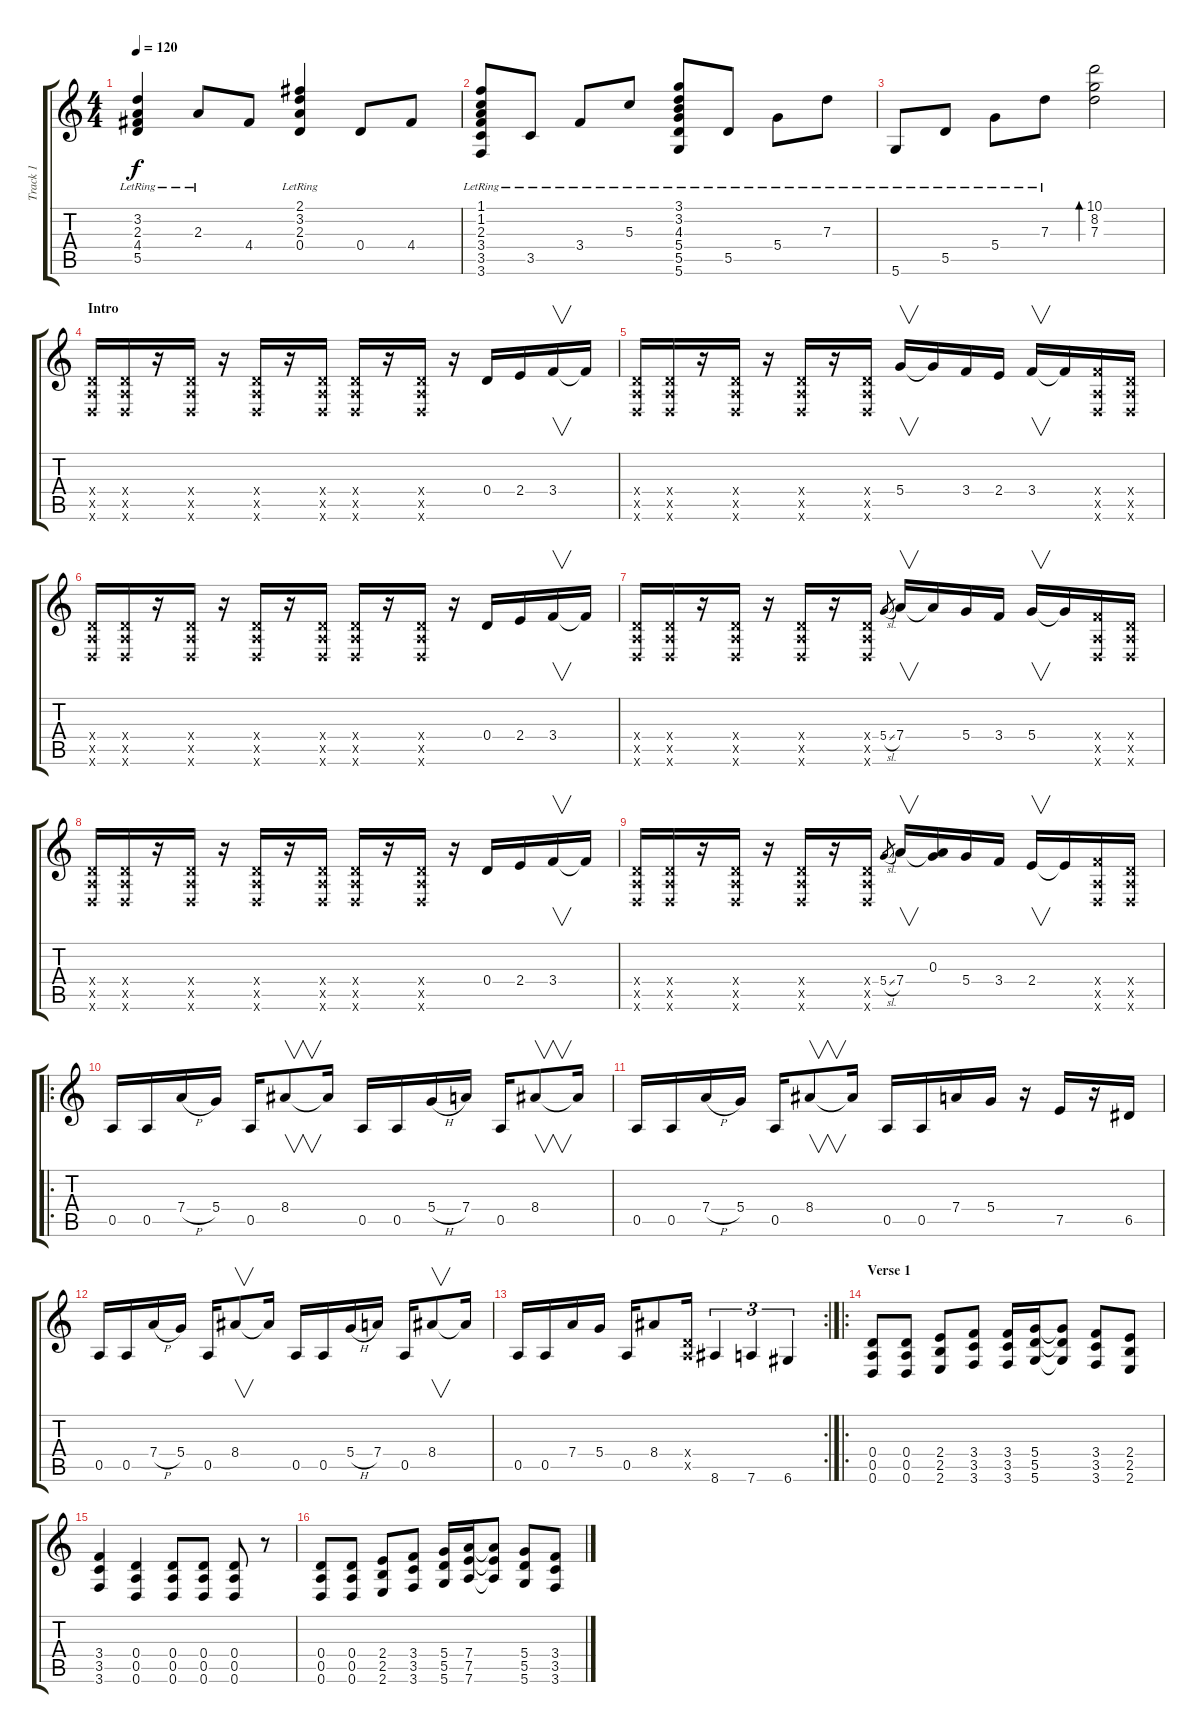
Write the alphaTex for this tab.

\track ("Track 1" "Track 1") {instrument electricguitarjazz}
\staff {score tabs}
\tuning (E4 B3 G3 D3 A2 D2) {hide}
\ts (4 4)
\tempo 120
\clef g2
\ks c
(3.2 2.3 4.4 5.5{lr}).4{dy f} 2.3{lr}.8 4.4.8 (2.1{lr} 3.2{lr} 2.3{lr} 0.4{lr}).4 0.4.8 4.4.8 |
(1.1 1.2{lr} 2.3{lr} 3.4{lr} 3.5{lr} 3.6).8 3.5{lr}.8 3.4{lr}.8 5.3{lr}.8 (3.1 3.2{lr} 4.3{lr} 5.4{lr} 5.5 5.6).8 5.5{lr}.8 5.4{lr}.8 7.3{lr}.8 |
5.6{lr}.8 5.5{lr}.8 5.4{lr}.8 7.3{lr}.8 (10.1 8.2 7.3).2{bd 120} |
\section ("" "Intro")
(0.4{x} 0.5{x} 0.6{x}).16{volume 12 instrument overdrivenguitar} (0.4{x} 0.5{x} 0.6{x}).16 r.16 (0.4{x} 0.5{x} 0.6{x}).16 r.16 (0.4{x} 0.5{x} 0.6{x}).16 r.16 (0.4{x} 0.5{x} 0.6{x}).16 (0.4{x} 0.5{x} 0.6{x}).16 r.16 (0.4{x} 0.5{x} 0.6{x}).16 r.16 0.4.16 2.4.16 3.4.16{v} 3.4{t}.16 |
(0.4{x} 0.5{x} 0.6{x}).16 (0.4{x} 0.5{x} 0.6{x}).16 r.16 (0.4{x} 0.5{x} 0.6{x}).16 r.16 (0.4{x} 0.5{x} 0.6{x}).16 r.16 (0.4{x} 0.5{x} 0.6{x}).16 5.4.16{v} 5.4{t}.16 3.4.16 2.4.16 3.4.16{v} 3.4{t}.16 (3.4{x} 0.5{x} 0.6{x}).16 (0.4{x} 0.5{x} 0.6{x}).16 |
(0.4{x} 0.5{x} 0.6{x}).16 (0.4{x} 0.5{x} 0.6{x}).16 r.16 (0.4{x} 0.5{x} 0.6{x}).16 r.16 (0.4{x} 0.5{x} 0.6{x}).16 r.16 (0.4{x} 0.5{x} 0.6{x}).16 (0.4{x} 0.5{x} 0.6{x}).16 r.16 (0.4{x} 0.5{x} 0.6{x}).16 r.16 0.4.16 2.4.16 3.4.16{v} 3.4{t}.16 |
(0.4{x} 0.5{x} 0.6{x}).16 (0.4{x} 0.5{x} 0.6{x}).16 r.16 (0.4{x} 0.5{x} 0.6{x}).16 r.16 (0.4{x} 0.5{x} 0.6{x}).16 r.16 (0.4{x} 0.5{x} 0.6{x}).16 5.4{sl}.8{gr} 7.4.16{v} 7.4{t}.16 5.4.16 3.4.16 5.4.16{v} 5.4{t}.16 (3.4{x} 0.5{x} 0.6{x}).16 (0.4{x} 0.5{x} 0.6{x}).16 |
(0.4{x} 0.5{x} 0.6{x}).16 (0.4{x} 0.5{x} 0.6{x}).16 r.16 (0.4{x} 0.5{x} 0.6{x}).16 r.16 (0.4{x} 0.5{x} 0.6{x}).16 r.16 (0.4{x} 0.5{x} 0.6{x}).16 (0.4{x} 0.5{x} 0.6{x}).16 r.16 (0.4{x} 0.5{x} 0.6{x}).16 r.16 0.4.16 2.4.16 3.4.16{v} 3.4{t}.16 |
(0.4{x} 0.5{x} 0.6{x}).16 (0.4{x} 0.5{x} 0.6{x}).16 r.16 (0.4{x} 0.5{x} 0.6{x}).16 r.16 (0.4{x} 0.5{x} 0.6{x}).16 r.16 (0.4{x} 0.5{x} 0.6{x}).16 5.4{sl}.8{gr} 7.4.16{v} (0.3 7.4{t}).16 5.4.16 3.4.16 2.4.16{v} 2.4{t}.16 (3.4{x} 0.5{x} 0.6{x}).16 (0.4{x} 0.5{x} 0.6{x}).16 |
\ro
0.5.16{instrument overdrivenguitar} 0.5.16 7.4{h}.16 5.4.16 0.5.16 8.4.8{v} 8.4{t}.16 0.5.16 0.5.16 5.4{h}.16 7.4.16 0.5.16 8.4.8{v} 8.4{t}.16 |
0.5.16 0.5.16 7.4{h}.16 5.4.16 0.5.16 8.4.8{v} 8.4{t}.16 0.5.16 0.5.16 7.4.16 5.4.16 r.16 7.5.16 r.16 6.5.16 |
0.5.16 0.5.16 7.4{h}.16 5.4.16 0.5.16 8.4.8{v} 8.4{t}.16 0.5.16 0.5.16 5.4{h}.16 7.4.16 0.5.16 8.4.8{v} 8.4{t}.16 |
\rc 2
0.5.16 0.5.16 7.4.16 5.4.16 0.5.16 8.4.8 (0.4{x} 0.5{x}).16 8.6.4{tu (3 2)} 7.6.4{tu (3 2)} 6.6.4{tu (3 2)} |
\ro
\section ("" "Verse 1")
(0.4 0.5 0.6).8{instrument overdrivenguitar} (0.4 0.5 0.6).8 (2.4 2.5 2.6).8 (3.4 3.5 3.6).8 (3.4 3.5 3.6).16 (5.4 5.5 5.6).16 (5.4{t} 5.5{t} 5.6{t}).8 (3.4 3.5 3.6).8 (2.4 2.5 2.6).8 |
(3.4 3.5 3.6).4 (0.4 0.5 0.6).4 (0.4 0.5 0.6).8 (0.4 0.5 0.6).8 (0.4 0.5 0.6).8 r.8 |
(0.4 0.5 0.6).8 (0.4 0.5 0.6).8 (2.4 2.5 2.6).8 (3.4 3.5 3.6).8 (5.4 5.5 5.6).16 (7.4 7.5 7.6).16 (7.4{t} 7.5{t} 7.6{t}).8 (5.4 5.5 5.6).8 (3.4 3.5 3.6).8
